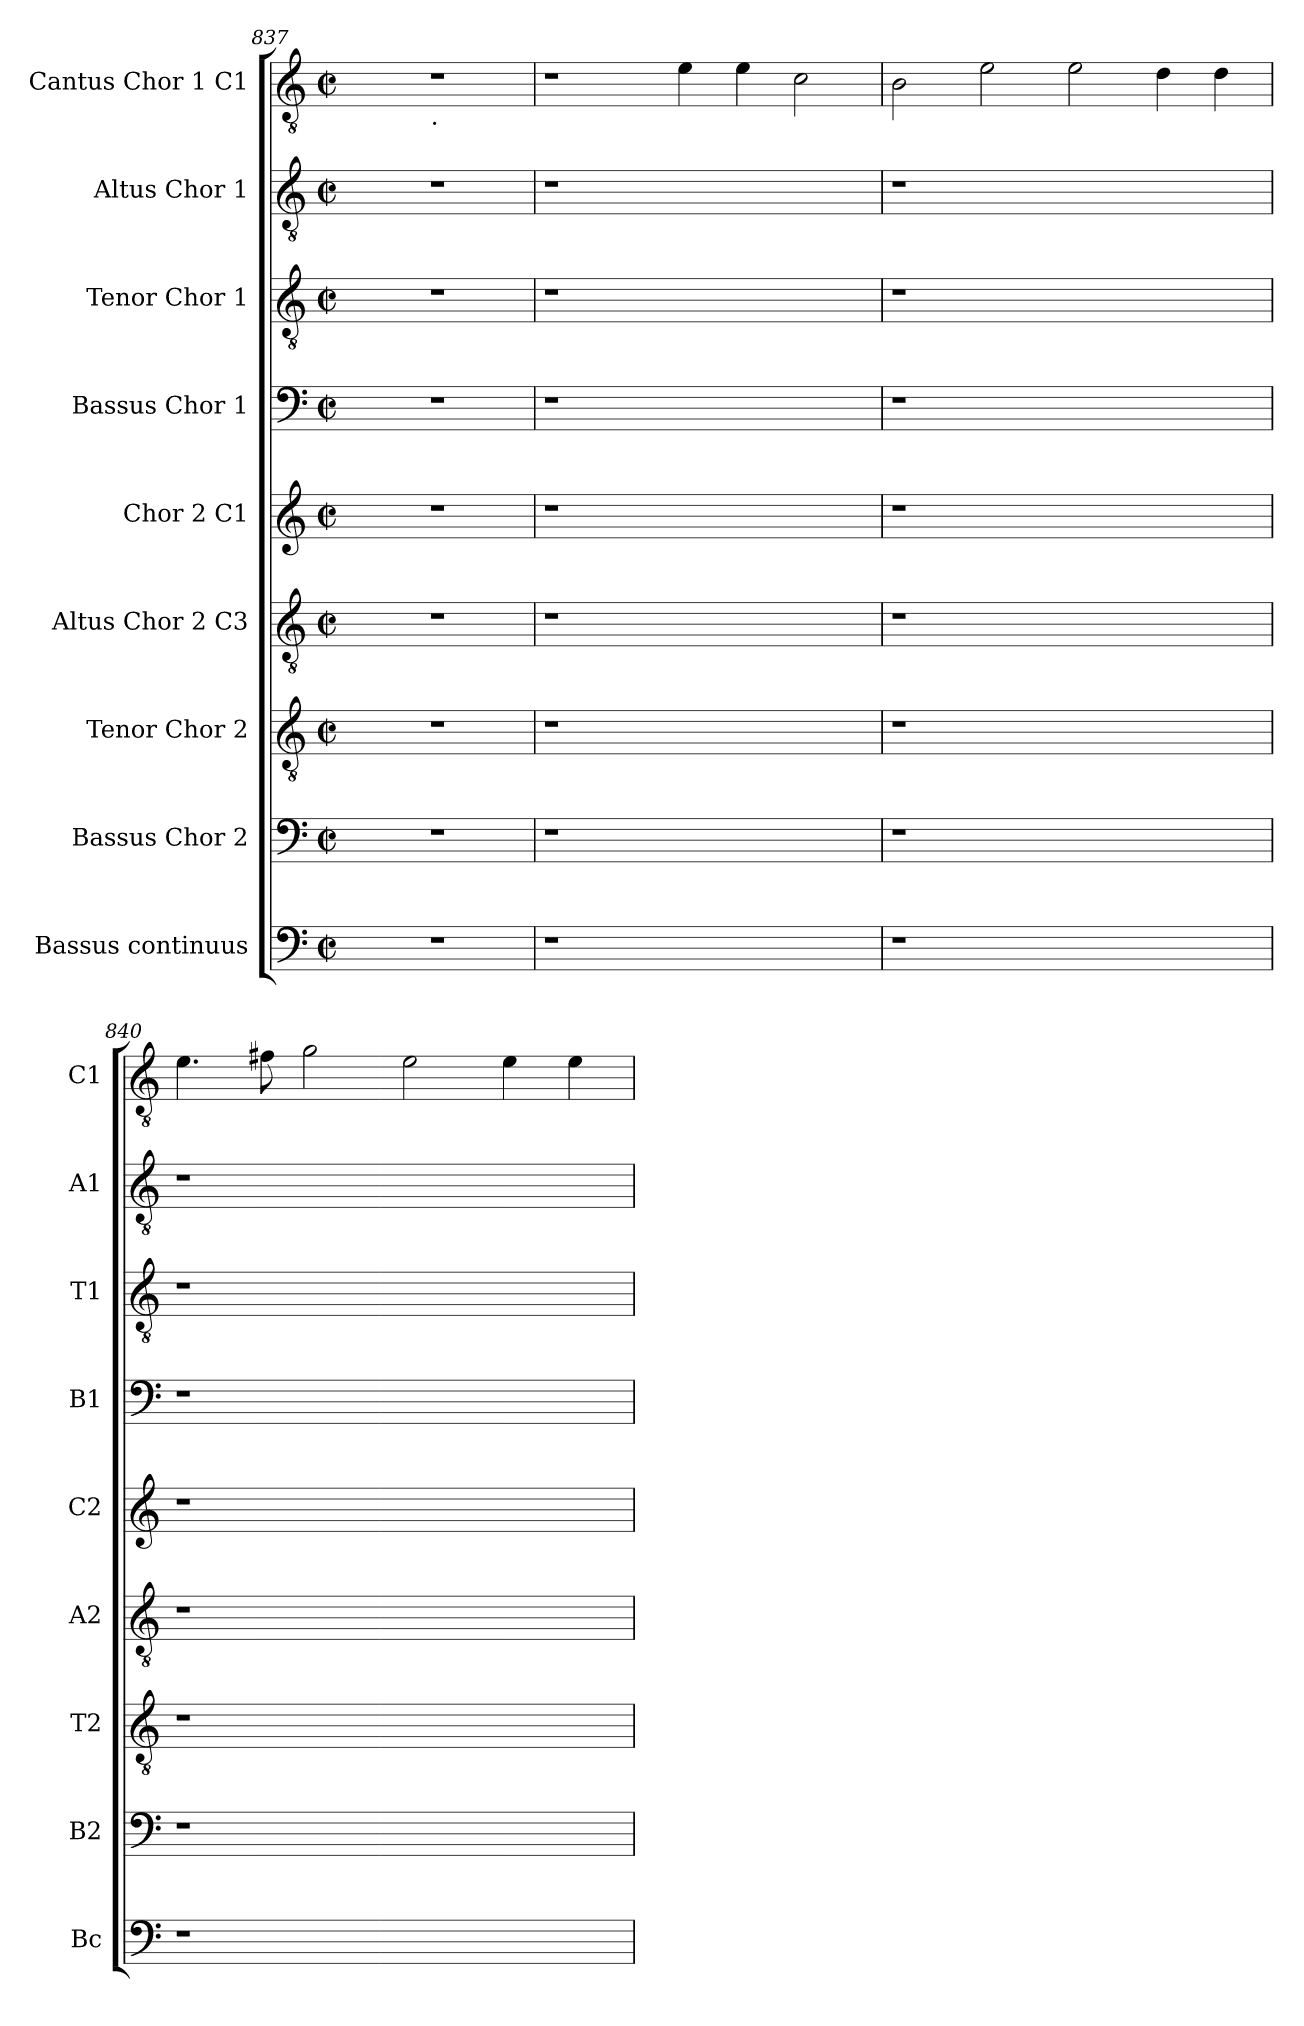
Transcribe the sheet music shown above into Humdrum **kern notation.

**kern	**kern	**kern	**kern	**kern	**kern	**kern	**kern	**kern
*part9	*part8	*part7	*part6	*part5	*part4	*part3	*part2	*part1
*staff9	*staff8	*staff7	*staff6	*staff5	*staff4	*staff3	*staff2	*staff1
*I"Bassus continuus	*I"Bassus Chor 2	*I"Tenor Chor 2	*I"Altus Chor 2 C3	*I"Chor 2 C1	*I"Bassus Chor 1	*I"Tenor Chor 1	*I"Altus Chor 1	*I"Cantus Chor 1 C1
*I'Bc	*I'B2	*I'T2	*I'A2	*I'C2	*I'B1	*I'T1	*I'A1	*I'C1
!!LO:LB:g=z
*clefF4	*clefF4	*clefGv2	*clefGv2	*clefG2	*clefF4	*clefGv2	*clefGv2	*clefGv2
*ITrd7c12	*	*	*	*	*	*	*	*
*k[]	*k[]	*k[]	*k[]	*k[]	*k[]	*k[]	*k[]	*k[]
*C:	*C:	*C:	*C:	*C:	*C:	*C:	*C:	*C:
*M2/2	*M2/2	*M2/2	*M2/2	*M2/2	*M2/2	*M2/2	*M2/2	*M2/2
*met(c|)	*met(c|)	*met(c|)	*met(c|)	*met(c|)	*met(c|)	*met(c|)	*met(c|)	*met(c|)
=837	=837	=837	=837	=837	=837	=837	=837	=837
*	*	*	*	*	*	*	*	*^
1r	1r	1r	1r	1r	1r	1r	1r	1r	4...ryy
!	!	!	!	!	!	!	!	!	!LO:TX:b:t=.
.	.	.	.	.	.	.	.	.	2ryy
.	.	.	.	.	.	.	.	.	32ryy
*	*	*	*	*	*	*	*	*v	*v
=838	=838	=838	=838	=838	=838	=838	=838	=838
1r	1r	1r	1r	1r	1r	1r	1r	1r
1ryy	1ryy	1ryy	1ryy	1ryy	1ryy	1ryy	1ryy	4e\
.	.	.	.	.	.	.	.	4e\
.	.	.	.	.	.	.	.	2c\
=839	=839	=839	=839	=839	=839	=839	=839	=839
1r	1r	1r	1r	1r	1r	1r	1r	2B\
.	.	.	.	.	.	.	.	2e\
1ryy	1ryy	1ryy	1ryy	1ryy	1ryy	1ryy	1ryy	2e\
.	.	.	.	.	.	.	.	4d\
.	.	.	.	.	.	.	.	4d\
=840	=840	=840	=840	=840	=840	=840	=840	=840
1r	1r	1r	1r	1r	1r	1r	1r	4.e\
.	.	.	.	.	.	.	.	8f#X\
.	.	.	.	.	.	.	.	2g\
1ryy	1ryy	1ryy	1ryy	1ryy	1ryy	1ryy	1ryy	2e\
.	.	.	.	.	.	.	.	4e\
.	.	.	.	.	.	.	.	4e\
=	=	=	=	=	=	=	=	=
*-	*-	*-	*-	*-	*-	*-	*-	*-
